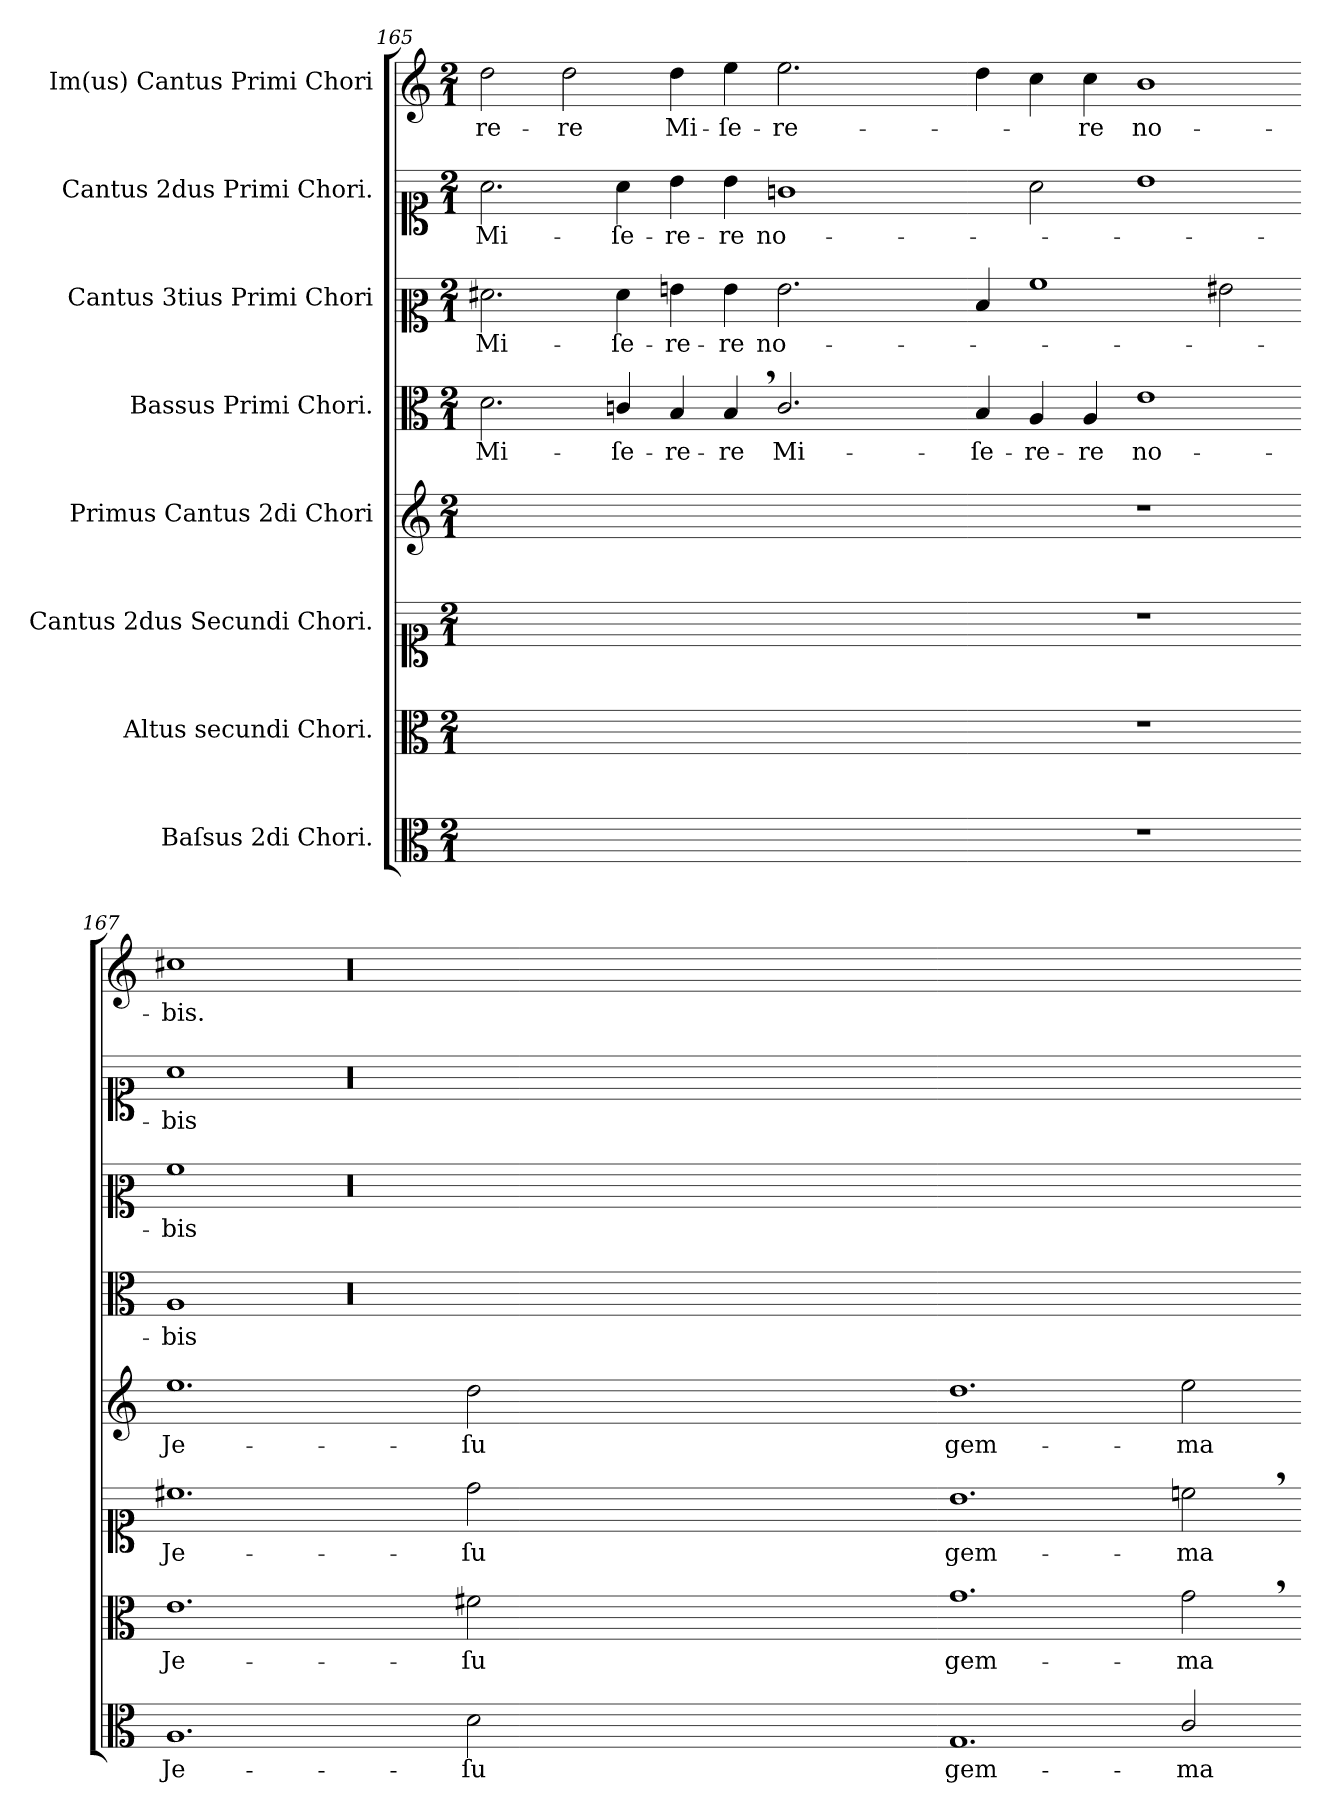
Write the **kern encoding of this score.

**kern	**text	**kern	**text	**kern	**text	**kern	**text	**kern	**text	**kern	**text	**kern	**text	**kern	**text
*part8	*part8	*part7	*part7	*part6	*part6	*part5	*part5	*part4	*part4	*part3	*part3	*part2	*part2	*part1	*part1
*staff8	*staff8	*staff7	*staff7	*staff6	*staff6	*staff5	*staff5	*staff4	*staff4	*staff3	*staff3	*staff2	*staff2	*staff1	*staff1
*I"Baſsus 2di Chori.	*	*I"Altus secundi Chori.	*	*I"Cantus 2dus Secundi Chori.	*	*I"Primus Cantus 2di Chori	*	*I"Bassus Primi Chori.	*	*I"Cantus 3tius Primi Chori	*	*I"Cantus 2dus Primi Chori.	*	*I"Im(us) Cantus Primi Chori	*
*clefC3	*	*clefC3	*	*clefC1	*	*clefG2	*	*clefC3	*	*clefC2	*	*clefC1	*	*clefG2	*
*k[]	*	*k[]	*	*k[]	*	*k[]	*	*k[]	*	*k[]	*	*k[]	*	*k[]	*
*M2/1	*	*M2/1	*	*M2/1	*	*M2/1	*	*M2/1	*	*M2/1	*	*M2/1	*	*M2/1	*
=165	=165	=165	=165	=165	=165	=165	=165	=165	=165	=165	=165	=165	=165	=165	=165
!	!	!	!	!	!	!	!	!	!LO:LY:i	!	!	!	!	!	!
0ryy	.	0ryy	.	0ryy	.	0ryy	.	2.d\	Mi-	2.f#X\	Mi-	2.a\	Mi-	2dd\	-re-
.	.	.	.	.	.	.	.	.	.	.	.	.	.	2dd\	-re
!	!	!	!	!	!	!	!	!	!LO:LY:i	!	!	!	!	!	!
.	.	.	.	.	.	.	.	4cn/	ſe-	4f#\	ſe-	4a\	ſe-	.	.
!	!	!	!	!	!	!	!	!	!LO:LY:i	!	!	!	!	!	!
.	.	.	.	.	.	.	.	4B/	-re-	4gn\	-re-	4b\	-re-	4dd\	Mi-
!	!	!	!	!	!	!	!	!	!LO:LY:i	!	!	!	!	!	!
.	.	.	.	.	.	.	.	4B,</	-re	4g\	-re	4b\	-re	4ee\	ſe-
.	.	.	.	.	.	.	.	2.c/	Mi-	2.g\	no-	1gn\	no-	2.ee\	-re-
2ryy	.	2ryy	.	2ryy	.	2ryy	.	.	.	.	.	.	.	.	.
.	.	.	.	.	.	.	.	4ryy	.	4ryy	.	.	.	4ryy	.
=166-	=166-	=166-	=166-	=166-	=166-	=166-	=166-	=166-	=166-	=166-	=166-	=166-	=166-	=166-	=166-
2.ryy	.	2.ryy	.	2.ryy	.	2.ryy	.	4B/	ſe-	4d/	.	4ryy	.	4dd\	.
.	.	.	.	.	.	.	.	4A/	-re-	1a	.	2a\	.	4cc\	.
.	.	.	.	.	.	.	.	4A/	-re	.	.	.	.	4cc\	-re
1r	.	1r	.	1r	.	1r	.	1e	no-	.	.	1b	.	1b	no-
.	.	.	.	.	.	.	.	.	.	2g#X\	.	.	.	.	.
=167-	=167-	=167-	=167-	=167-	=167-	=167-	=167-	=167-	=167-	=167-	=167-	=167-	=167-	=167-	=167-
1.A	Je-	1.e	Je-	1.cc#X	Je-	1.ee	Je-	1A	-bis	1a	-bis	1a	-bis	1cc#X	-bis.
.	.	.	.	.	.	.	.	00r	.	00r	.	00r	.	00r	.
2d\	ſu	2f#X\	ſu	2dd\	ſu	2dd\	ſu	.	.	.	.	.	.	.	.
0.ryy	.	0.ryy	.	0.ryy	.	0.ryy	.	.	.	.	.	.	.	.	.
=168-	=168-	=168-	=168-	=168-	=168-	=168-	=168-	=168-	=168-	=168-	=168-	=168-	=168-	=168-	=168-
1.G	gem-	1.g	gem-	1.b	gem-	1.dd	gem-	0ryy	.	0ryy	.	0ryy	.	0ryy	.
2c/	-ma	2g,<\	-ma	2ccn,<\	-ma	2ee\	-ma	.	.	.	.	.	.	.	.
=-	=-	=-	=-	=-	=-	=-	=-	=-	=-	=-	=-	=-	=-	=-	=-
*-	*-	*-	*-	*-	*-	*-	*-	*-	*-	*-	*-	*-	*-	*-	*-
